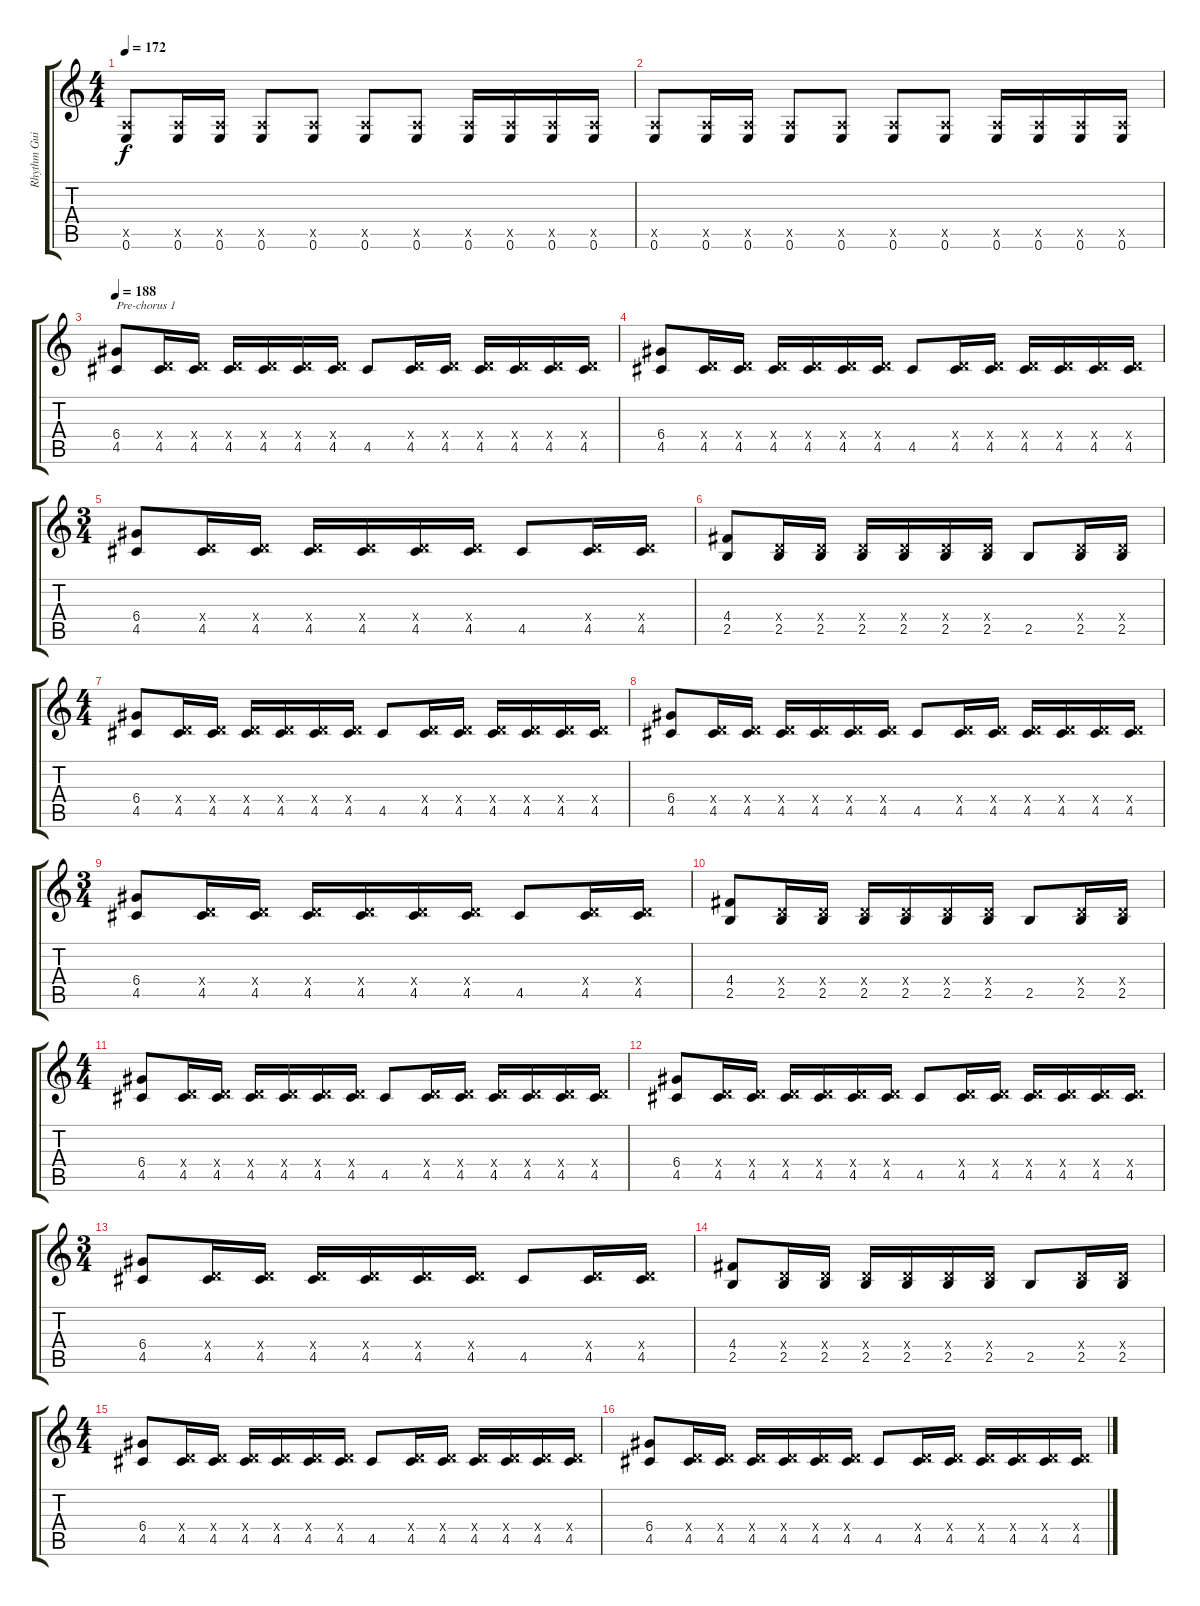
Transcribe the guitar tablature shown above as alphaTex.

\track ("Rhythm Guitar 1" "Rhythm Gui") {instrument distortionguitar}
\staff {score tabs}
\tuning (E4 B3 G3 D3 A2 E2) {hide}
\ts (4 4)
\tempo 172
\clef g2
\ks c
(0.5{x} 0.6).8{dy f} (0.5{x} 0.6).16 (0.5{x} 0.6).16 (0.5{x} 0.6).8 (0.5{x} 0.6).8 (0.5{x} 0.6).8 (0.5{x} 0.6).8 (0.5{x} 0.6).16 (0.5{x} 0.6).16 (0.5{x} 0.6).16 (0.5{x} 0.6).16 |
(0.5{x} 0.6).8 (0.5{x} 0.6).16 (0.5{x} 0.6).16 (0.5{x} 0.6).8 (0.5{x} 0.6).8 (0.5{x} 0.6).8 (0.5{x} 0.6).8 (0.5{x} 0.6).16 (0.5{x} 0.6).16 (0.5{x} 0.6).16 (0.5{x} 0.6).16 |
\tempo 188
(6.4 4.5).8{txt "Pre-chorus 1"} (0.4{x} 4.5).16 (0.4{x} 4.5).16 (0.4{x} 4.5).16 (0.4{x} 4.5).16 (0.4{x} 4.5).16 (0.4{x} 4.5).16 4.5.8 (0.4{x} 4.5).16 (0.4{x} 4.5).16 (0.4{x} 4.5).16 (0.4{x} 4.5).16 (0.4{x} 4.5).16 (0.4{x} 4.5).16 |
(6.4 4.5).8 (0.4{x} 4.5).16 (0.4{x} 4.5).16 (0.4{x} 4.5).16 (0.4{x} 4.5).16 (0.4{x} 4.5).16 (0.4{x} 4.5).16 4.5.8 (0.4{x} 4.5).16 (0.4{x} 4.5).16 (0.4{x} 4.5).16 (0.4{x} 4.5).16 (0.4{x} 4.5).16 (0.4{x} 4.5).16 |
\ts (3 4)
(6.4 4.5).8 (0.4{x} 4.5).16 (0.4{x} 4.5).16 (0.4{x} 4.5).16 (0.4{x} 4.5).16 (0.4{x} 4.5).16 (0.4{x} 4.5).16 4.5.8 (0.4{x} 4.5).16 (0.4{x} 4.5).16 |
(4.4 2.5).8 (0.4{x} 2.5).16 (0.4{x} 2.5).16 (0.4{x} 2.5).16 (0.4{x} 2.5).16 (0.4{x} 2.5).16 (0.4{x} 2.5).16 2.5.8 (0.4{x} 2.5).16 (0.4{x} 2.5).16 |
\ts (4 4)
(6.4 4.5).8 (0.4{x} 4.5).16 (0.4{x} 4.5).16 (0.4{x} 4.5).16 (0.4{x} 4.5).16 (0.4{x} 4.5).16 (0.4{x} 4.5).16 4.5.8 (0.4{x} 4.5).16 (0.4{x} 4.5).16 (0.4{x} 4.5).16 (0.4{x} 4.5).16 (0.4{x} 4.5).16 (0.4{x} 4.5).16 |
(6.4 4.5).8 (0.4{x} 4.5).16 (0.4{x} 4.5).16 (0.4{x} 4.5).16 (0.4{x} 4.5).16 (0.4{x} 4.5).16 (0.4{x} 4.5).16 4.5.8 (0.4{x} 4.5).16 (0.4{x} 4.5).16 (0.4{x} 4.5).16 (0.4{x} 4.5).16 (0.4{x} 4.5).16 (0.4{x} 4.5).16 |
\ts (3 4)
(6.4 4.5).8 (0.4{x} 4.5).16 (0.4{x} 4.5).16 (0.4{x} 4.5).16 (0.4{x} 4.5).16 (0.4{x} 4.5).16 (0.4{x} 4.5).16 4.5.8 (0.4{x} 4.5).16 (0.4{x} 4.5).16 |
(4.4 2.5).8 (0.4{x} 2.5).16 (0.4{x} 2.5).16 (0.4{x} 2.5).16 (0.4{x} 2.5).16 (0.4{x} 2.5).16 (0.4{x} 2.5).16 2.5.8 (0.4{x} 2.5).16 (0.4{x} 2.5).16 |
\ts (4 4)
(6.4 4.5).8 (0.4{x} 4.5).16 (0.4{x} 4.5).16 (0.4{x} 4.5).16 (0.4{x} 4.5).16 (0.4{x} 4.5).16 (0.4{x} 4.5).16 4.5.8 (0.4{x} 4.5).16 (0.4{x} 4.5).16 (0.4{x} 4.5).16 (0.4{x} 4.5).16 (0.4{x} 4.5).16 (0.4{x} 4.5).16 |
(6.4 4.5).8 (0.4{x} 4.5).16 (0.4{x} 4.5).16 (0.4{x} 4.5).16 (0.4{x} 4.5).16 (0.4{x} 4.5).16 (0.4{x} 4.5).16 4.5.8 (0.4{x} 4.5).16 (0.4{x} 4.5).16 (0.4{x} 4.5).16 (0.4{x} 4.5).16 (0.4{x} 4.5).16 (0.4{x} 4.5).16 |
\ts (3 4)
(6.4 4.5).8 (0.4{x} 4.5).16 (0.4{x} 4.5).16 (0.4{x} 4.5).16 (0.4{x} 4.5).16 (0.4{x} 4.5).16 (0.4{x} 4.5).16 4.5.8 (0.4{x} 4.5).16 (0.4{x} 4.5).16 |
(4.4 2.5).8 (0.4{x} 2.5).16 (0.4{x} 2.5).16 (0.4{x} 2.5).16 (0.4{x} 2.5).16 (0.4{x} 2.5).16 (0.4{x} 2.5).16 2.5.8 (0.4{x} 2.5).16 (0.4{x} 2.5).16 |
\ts (4 4)
(6.4 4.5).8 (0.4{x} 4.5).16 (0.4{x} 4.5).16 (0.4{x} 4.5).16 (0.4{x} 4.5).16 (0.4{x} 4.5).16 (0.4{x} 4.5).16 4.5.8 (0.4{x} 4.5).16 (0.4{x} 4.5).16 (0.4{x} 4.5).16 (0.4{x} 4.5).16 (0.4{x} 4.5).16 (0.4{x} 4.5).16 |
(6.4 4.5).8 (0.4{x} 4.5).16 (0.4{x} 4.5).16 (0.4{x} 4.5).16 (0.4{x} 4.5).16 (0.4{x} 4.5).16 (0.4{x} 4.5).16 4.5.8 (0.4{x} 4.5).16 (0.4{x} 4.5).16 (0.4{x} 4.5).16 (0.4{x} 4.5).16 (0.4{x} 4.5).16 (0.4{x} 4.5).16
